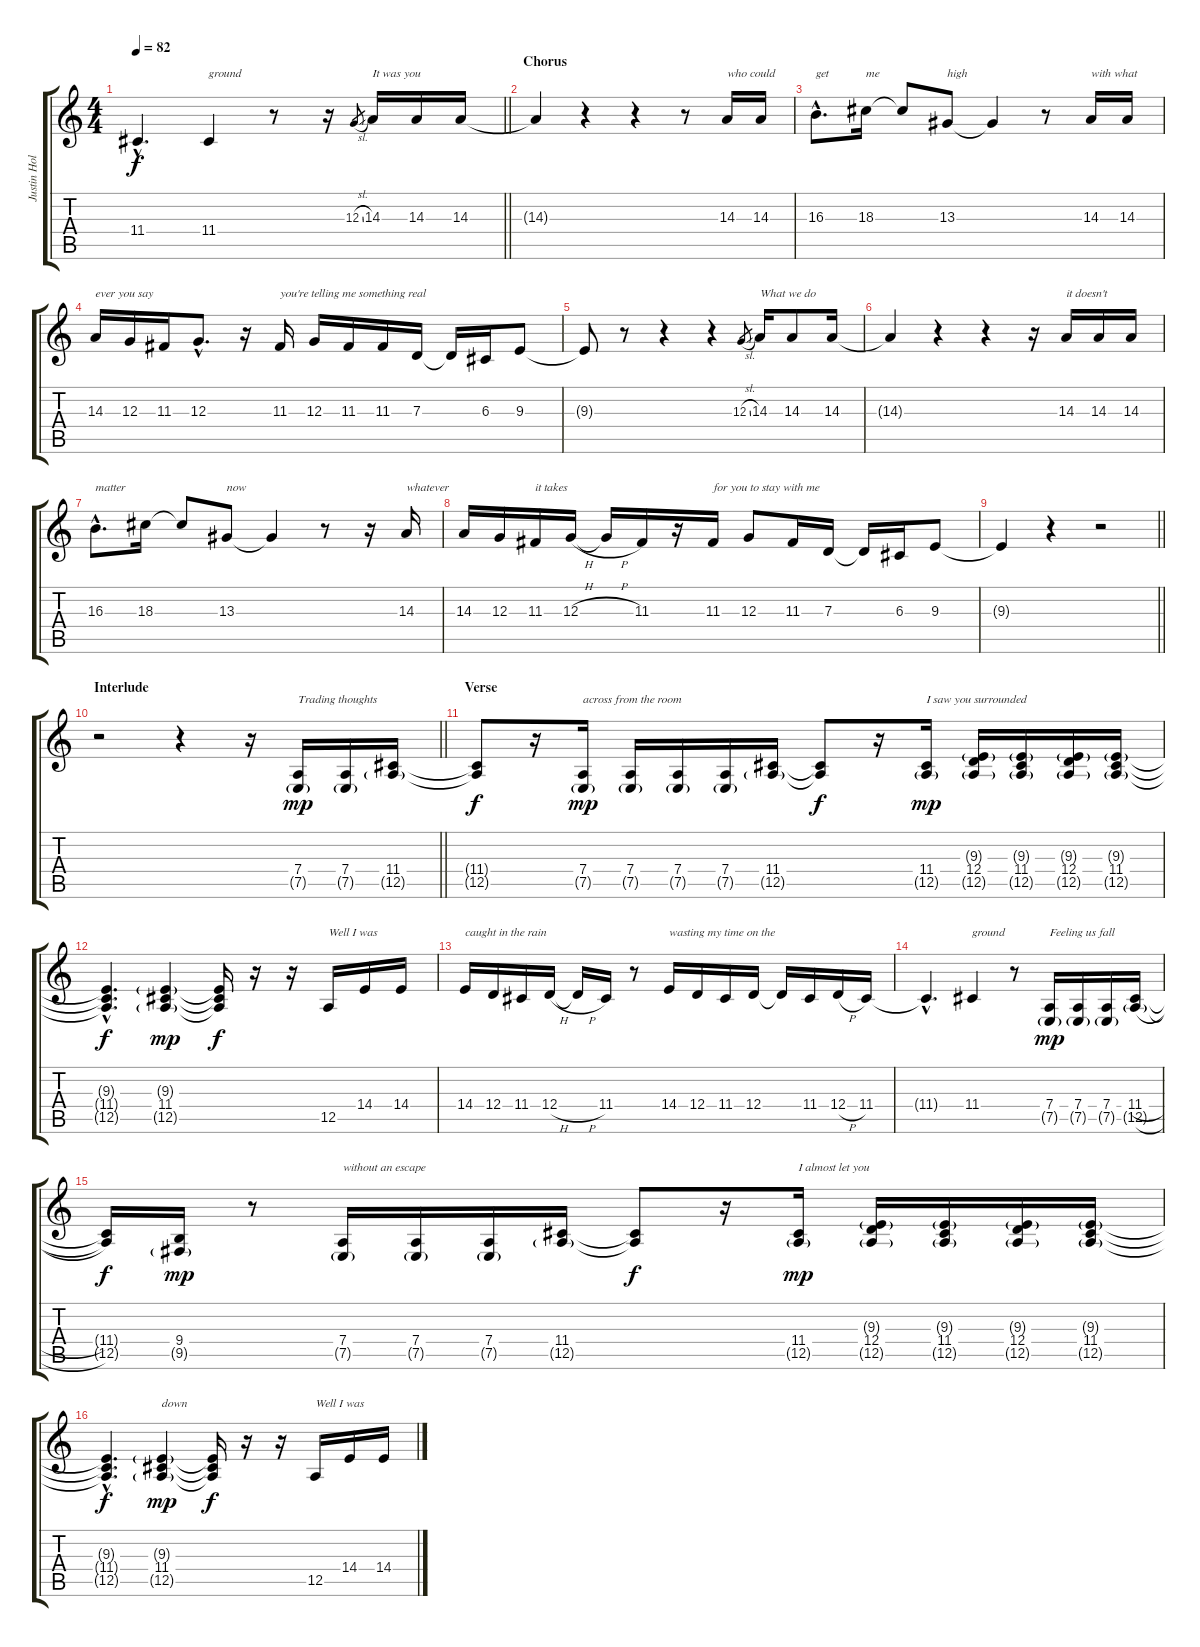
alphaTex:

\track ("Justin Holman (Lead Vocals)" "Justin Hol") {instrument violin}
\staff {score tabs}
\tuning (E4 B3 G3 D3 A2 D2) {hide}
\ts (4 4)
\tempo 82
\clef g2
\barLineRight lightlight
\ks c
11.4{hac t}.4{d dy f} 11.4.4{txt "ground"} r.8 r.16 12.3{sl}.8{gr} 14.3.16{txt "It was you"} 14.3.16 14.3.16 |
\section ("" "Chorus")
14.3{t}.4 r.4 r.4 r.8 14.3.16{txt "who could"} 14.3.16 |
16.3{hac}.8{d txt "get"} 18.3.16{txt "me"} 18.3{t}.8 13.3.8{txt "high"} 13.3{t}.4 r.8 14.3.16{txt "with what"} 14.3.16 |
14.3.16{txt "ever you say"} 12.3.16 11.3.16 12.3{hac}.8{d} r.16 11.3.16{txt "you're telling me something real"} 12.3.16 11.3.16 11.3.16 7.3.16 7.3{t}.16 6.3.16 9.3.8 |
9.3{t}.8 r.8 r.4 r.4 12.3{sl}.8{gr} 14.3.16{txt "What we do"} 14.3.8 14.3.16 |
14.3{t}.4 r.4 r.4 r.16 14.3.16{txt "it doesn't"} 14.3.16 14.3.16 |
16.3{hac}.8{d txt "matter"} 18.3.16 18.3{t}.8 13.3.8{txt "now"} 13.3{t}.4 r.8 r.16 14.3.16{txt "whatever"} |
14.3.16 12.3.16 11.3.16{txt "it takes"} 12.3{h}.16 12.3{h t}.16 11.3.16 r.16 11.3.16{txt "for you to stay with me"} 12.3.8 11.3.16 7.3.16 7.3{t}.16 6.3.16 9.3.8 |
\barLineRight lightlight
9.3{t}.4 r.4 r.2 |
\section ("" "Interlude")
\barLineRight lightlight
r.2 r.4 r.16 (7.4 7.5{g}).16{txt "Trading thoughts" dy mp} (7.4 7.5{g}).16 (11.4 12.5{g}).16 |
\section ("" "Verse")
(11.4{t} 12.5{t}).8{dy f} r.16 (7.4 7.5{g}).16{txt "across from the room" dy mp} (7.4 7.5{g}).16 (7.4 7.5{g}).16 (7.4 7.5{g}).16 (11.4 12.5{g}).16 (11.4{t} 12.5{t}).8{dy f} r.16 (11.4 12.5{g}).16{txt "I saw you surrounded" dy mp} (9.3{g} 12.4 12.5{g}).16 (9.3{g} 11.4 12.5{g}).16 (9.3{g} 12.4 12.5{g}).16 (9.3{g} 11.4 12.5{g}).16 |
(9.3{hac t} 11.4{hac t} 12.5{hac t}).4{d dy f} (9.3{g} 11.4 12.5{g}).4{dy mp} (9.3{t} 11.4{t} 12.5{t}).16{dy f} r.16 r.16 12.5.16{txt "Well I was"} 14.4.16 14.4.16 |
14.4.16{txt "caught in the rain"} 12.4.16 11.4.16 12.4{h}.16 12.4{h t}.16 11.4.16 r.8 14.4.16{txt "wasting my time on the"} 12.4.16 11.4.16 12.4.16 12.4{t}.16 11.4.16 12.4{h}.16 11.4.16 |
11.4{hac t}.4{d} 11.4.4{txt "ground"} r.8 (7.4 7.5{g}).16{txt "Feeling us fall" dy mp} (7.4 7.5{g}).16 (7.4 7.5{g}).16 (11.4{h} 12.5{h g}).16 |
(11.4{t} 12.5{t}).16{dy f} (9.4 9.5{g}).16{dy mp} r.8 (7.4 7.5{g}).16{txt "without an escape"} (7.4 7.5{g}).16 (7.4 7.5{g}).16 (11.4 12.5{g}).16 (11.4{t} 12.5{t}).8{dy f} r.16 (11.4 12.5{g}).16{txt "I almost let you" dy mp} (9.3{g} 12.4 12.5{g}).16 (9.3{g} 11.4 12.5{g}).16 (9.3{g} 12.4 12.5{g}).16 (9.3{g} 11.4 12.5{g}).16 |
(9.3{hac t} 11.4{hac t} 12.5{hac t}).4{d dy f} (9.3{g} 11.4 12.5{g}).4{txt "down" dy mp} (9.3{t} 11.4{t} 12.5{t}).16{dy f} r.16 r.16 12.5.16{txt "Well I was"} 14.4.16 14.4.16
